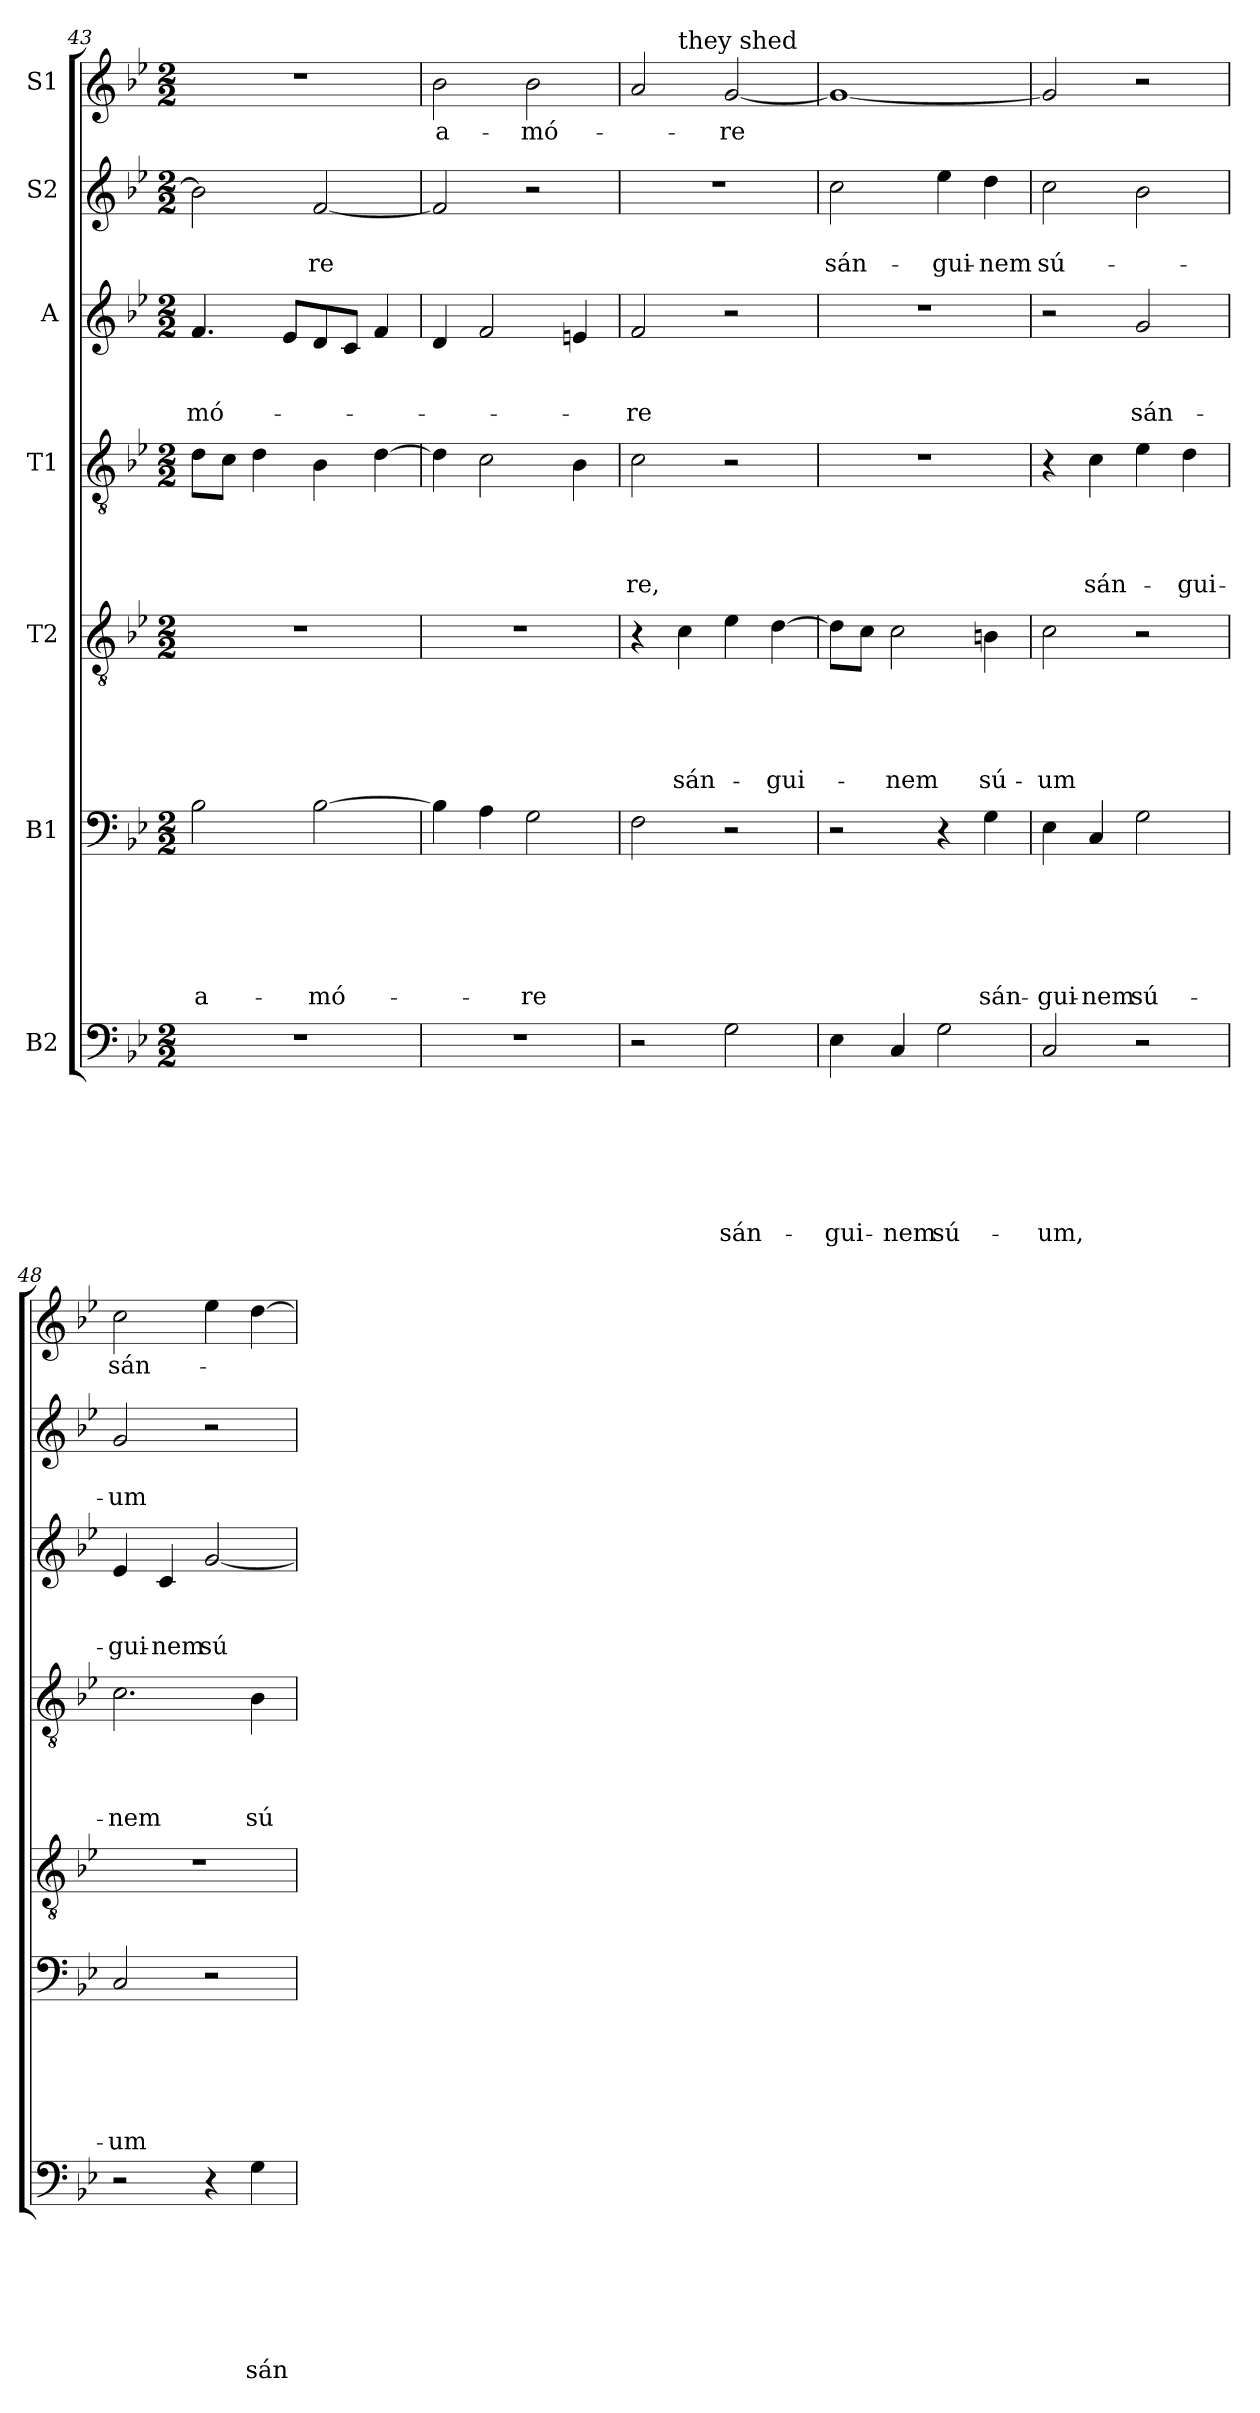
**kern	**text	**text	**text	**text	**text	**text	**text	**kern	**text	**text	**text	**text	**text	**text	**kern	**text	**text	**text	**text	**text	**kern	**text	**text	**text	**text	**kern	**text	**text	**text	**kern	**text	**text	**kern	**text
*part7	*part7	*part7	*part7	*part7	*part7	*part7	*part7	*part6	*part6	*part6	*part6	*part6	*part6	*part6	*part5	*part5	*part5	*part5	*part5	*part5	*part4	*part4	*part4	*part4	*part4	*part3	*part3	*part3	*part3	*part2	*part2	*part2	*part1	*part1
*staff7	*staff7	*staff7	*staff7	*staff7	*staff7	*staff7	*staff7	*staff6	*staff6	*staff6	*staff6	*staff6	*staff6	*staff6	*staff5	*staff5	*staff5	*staff5	*staff5	*staff5	*staff4	*staff4	*staff4	*staff4	*staff4	*staff3	*staff3	*staff3	*staff3	*staff2	*staff2	*staff2	*staff1	*staff1
*I"B2	*	*	*	*	*	*	*	*I"B1	*	*	*	*	*	*	*I"T2	*	*	*	*	*	*I"T1	*	*	*	*	*I"A	*	*	*	*I"S2	*	*	*I"S1	*
*clefF4	*	*	*	*	*	*	*	*clefF4	*	*	*	*	*	*	*clefGv2	*	*	*	*	*	*clefGv2	*	*	*	*	*clefG2	*	*	*	*clefG2	*	*	*clefG2	*
*k[b-e-]	*	*	*	*	*	*	*	*k[b-e-]	*	*	*	*	*	*	*k[b-e-]	*	*	*	*	*	*k[b-e-]	*	*	*	*	*k[b-e-]	*	*	*	*k[b-e-]	*	*	*k[b-e-]	*
*B-:	*	*	*	*	*	*	*	*B-:	*	*	*	*	*	*	*B-:	*	*	*	*	*	*B-:	*	*	*	*	*B-:	*	*	*	*B-:	*	*	*B-:	*
*M2/2	*	*	*	*	*	*	*	*M2/2	*	*	*	*	*	*	*M2/2	*	*	*	*	*	*M2/2	*	*	*	*	*M2/2	*	*	*	*M2/2	*	*	*M2/2	*
=43	=43	=43	=43	=43	=43	=43	=43	=43	=43	=43	=43	=43	=43	=43	=43	=43	=43	=43	=43	=43	=43	=43	=43	=43	=43	=43	=43	=43	=43	=43	=43	=43	=43	=43
!	!	!	!	!	!	!	!	!	!	!	!	!	!	!LO:LY:b	!	!	!	!	!	!	!	!	!	!	!	!	!	!	!LO:LY:b	!	!	!	!	!
1r	.	.	.	.	.	.	.	2B-\	.	.	.	.	.	a-	1r	.	.	.	.	.	8d\L	.	.	.	.	4.f/	.	.	-mó-	2b-\]	.	.	1r	.
.	.	.	.	.	.	.	.	.	.	.	.	.	.	.	.	.	.	.	.	.	8c\J	.	.	.	.	.	.	.	.	.	.	.	.	.
.	.	.	.	.	.	.	.	.	.	.	.	.	.	.	.	.	.	.	.	.	4d\	.	.	.	.	.	.	.	.	.	.	.	.	.
.	.	.	.	.	.	.	.	.	.	.	.	.	.	.	.	.	.	.	.	.	.	.	.	.	.	8e-/L	.	.	.	.	.	.	.	.
!	!	!	!	!	!	!	!	!	!	!	!	!	!	!LO:LY:b	!	!	!	!	!	!	!	!	!	!	!	!	!	!	!	!	!	!LO:LY:b	!	!
.	.	.	.	.	.	.	.	[2B-\	.	.	.	.	.	-mó-	.	.	.	.	.	.	4B-\	.	.	.	.	8d/	.	.	.	[2f/	.	-re	.	.
.	.	.	.	.	.	.	.	.	.	.	.	.	.	.	.	.	.	.	.	.	.	.	.	.	.	8c/J	.	.	.	.	.	.	.	.
.	.	.	.	.	.	.	.	.	.	.	.	.	.	.	.	.	.	.	.	.	[4d\	.	.	.	.	4f/	.	.	.	.	.	.	.	.
=44	=44	=44	=44	=44	=44	=44	=44	=44	=44	=44	=44	=44	=44	=44	=44	=44	=44	=44	=44	=44	=44	=44	=44	=44	=44	=44	=44	=44	=44	=44	=44	=44	=44	=44
!	!	!	!	!	!	!	!	!	!	!	!	!	!	!	!	!	!	!	!	!	!	!	!	!	!	!	!	!	!	!	!	!	!	!LO:LY:b
1r	.	.	.	.	.	.	.	4B-\]	.	.	.	.	.	.	1r	.	.	.	.	.	4d\]	.	.	.	.	4d/	.	.	.	2f/]	.	.	2b-\	a-
.	.	.	.	.	.	.	.	4A\	.	.	.	.	.	.	.	.	.	.	.	.	2c\	.	.	.	.	2f/	.	.	.	.	.	.	.	.
!	!	!	!	!	!	!	!	!	!	!	!	!	!	!LO:LY:b	!	!	!	!	!	!	!	!	!	!	!	!	!	!	!	!	!	!	!	!LO:LY:b
.	.	.	.	.	.	.	.	2G\	.	.	.	.	.	-re	.	.	.	.	.	.	.	.	.	.	.	.	.	.	.	2r	.	.	2b-\	-mó-
.	.	.	.	.	.	.	.	.	.	.	.	.	.	.	.	.	.	.	.	.	4B-\	.	.	.	.	4eni/	.	.	.	.	.	.	.	.
=45	=45	=45	=45	=45	=45	=45	=45	=45	=45	=45	=45	=45	=45	=45	=45	=45	=45	=45	=45	=45	=45	=45	=45	=45	=45	=45	=45	=45	=45	=45	=45	=45	=45	=45
!	!	!	!	!	!	!	!	!	!	!	!	!	!	!	!	!	!	!	!	!	!	!	!	!	!LO:LY:b	!	!	!	!LO:LY:b	!	!	!	!	!
*	*	*	*	*	*	*	*	*	*	*	*	*	*	*	*	*	*	*	*	*	*	*	*	*	*	*	*	*	*	*	*	*	*^	*
2r	.	.	.	.	.	.	.	2F\	.	.	.	.	.	.	4r	.	.	.	.	.	2c\	.	.	.	-re,	2f/	.	.	-re	1r	.	.	2a/	4ryy	.
!	!	!	!	!	!	!	!	!	!	!	!	!	!	!	!	!	!	!	!	!	!	!	!	!	!	!	!	!	!	!	!	!	!	!LO:TX:a:t=they shed	!
!	!	!	!	!	!	!	!	!	!	!	!	!	!	!	!	!	!	!	!	!LO:LY:b	!	!	!	!	!	!	!	!	!	!	!	!	!	!	!
.	.	.	.	.	.	.	.	.	.	.	.	.	.	.	4c\	.	.	.	.	sán-	.	.	.	.	.	.	.	.	.	.	.	.	.	2.ryy	.
!	!	!	!	!	!	!	!LO:LY:b	!	!	!	!	!	!	!	!	!	!	!	!	!	!	!	!	!	!	!	!	!	!	!	!	!	!	!	!LO:LY:b
2G\	.	.	.	.	.	.	sán-	2r	.	.	.	.	.	.	4e-\	.	.	.	.	.	2r	.	.	.	.	2r	.	.	.	.	.	.	[2g/	.	-re
!	!	!	!	!	!	!	!	!	!	!	!	!	!	!	!	!	!	!	!	!LO:LY:b	!	!	!	!	!	!	!	!	!	!	!	!	!	!	!
.	.	.	.	.	.	.	.	.	.	.	.	.	.	.	[4d\	.	.	.	.	-gui-	.	.	.	.	.	.	.	.	.	.	.	.	.	.	.
=46	=46	=46	=46	=46	=46	=46	=46	=46	=46	=46	=46	=46	=46	=46	=46	=46	=46	=46	=46	=46	=46	=46	=46	=46	=46	=46	=46	=46	=46	=46	=46	=46	=46	=46	=46
!	!	!	!	!	!	!	!	!	!	!	!	!	!	!	!	!	!	!	!	!	!	!	!	!	!	!	!	!	!	!	!	!	!LO:TX:a:t=their blood,	!	!
!	!	!	!	!	!	!	!LO:LY:b	!	!	!	!	!	!	!	!	!	!	!	!	!	!	!	!	!	!	!	!	!	!	!	!	!LO:LY:b	!	!	!
*	*	*	*	*	*	*	*	*	*	*	*	*	*	*	*	*	*	*	*	*	*	*	*	*	*	*	*	*	*	*	*	*	*v	*v	*
4E-\	.	.	.	.	.	.	-gui-	2r	.	.	.	.	.	.	8d\L]	.	.	.	.	.	1r	.	.	.	.	1r	.	.	.	2cc\	.	sán-	1g_	.
.	.	.	.	.	.	.	.	.	.	.	.	.	.	.	8c\J	.	.	.	.	.	.	.	.	.	.	.	.	.	.	.	.	.	.	.
!	!	!	!	!	!	!	!LO:LY:b	!	!	!	!	!	!	!	!	!	!	!	!	!LO:LY:b	!	!	!	!	!	!	!	!	!	!	!	!	!	!
4C/	.	.	.	.	.	.	-nem	.	.	.	.	.	.	.	2c\	.	.	.	.	-nem	.	.	.	.	.	.	.	.	.	.	.	.	.	.
!	!	!	!	!	!	!	!LO:LY:b	!	!	!	!	!	!	!	!	!	!	!	!	!	!	!	!	!	!	!	!	!	!	!	!	!LO:LY:b	!	!
2G\	.	.	.	.	.	.	sú-	4r	.	.	.	.	.	.	.	.	.	.	.	.	.	.	.	.	.	.	.	.	.	4ee-\	.	-gui-	.	.
!	!	!	!	!	!	!	!	!	!	!	!	!	!	!LO:LY:b	!	!	!	!	!	!LO:LY:b	!	!	!	!	!	!	!	!	!	!	!	!LO:LY:b	!	!
.	.	.	.	.	.	.	.	4G\	.	.	.	.	.	sán-	4Bni\	.	.	.	.	sú-	.	.	.	.	.	.	.	.	.	4dd\	.	-nem	.	.
=47	=47	=47	=47	=47	=47	=47	=47	=47	=47	=47	=47	=47	=47	=47	=47	=47	=47	=47	=47	=47	=47	=47	=47	=47	=47	=47	=47	=47	=47	=47	=47	=47	=47	=47
!	!	!	!	!	!	!	!LO:LY:b	!	!	!	!	!	!	!LO:LY:b	!	!	!	!	!	!LO:LY:b	!	!	!	!	!	!	!	!	!	!	!	!LO:LY:b	!	!
2C/	.	.	.	.	.	.	-um,	4E-\	.	.	.	.	.	-gui-	2c\	.	.	.	.	-um	4r	.	.	.	.	2r	.	.	.	2cc\	.	sú-	2g/]	.
!	!	!	!	!	!	!	!	!	!	!	!	!	!	!LO:LY:b	!	!	!	!	!	!	!	!	!	!	!LO:LY:b	!	!	!	!	!	!	!	!	!
.	.	.	.	.	.	.	.	4C/	.	.	.	.	.	-nem	.	.	.	.	.	.	4c\	.	.	.	sán-	.	.	.	.	.	.	.	.	.
!	!	!	!	!	!	!	!	!	!	!	!	!	!	!LO:LY:b	!	!	!	!	!	!	!	!	!	!	!	!	!	!	!LO:LY:b	!	!	!	!	!
2r	.	.	.	.	.	.	.	2G\	.	.	.	.	.	sú-	2r	.	.	.	.	.	4e-\	.	.	.	.	2g/	.	.	sán-	2b-\	.	.	2r	.
!	!	!	!	!	!	!	!	!	!	!	!	!	!	!	!	!	!	!	!	!	!	!	!	!	!LO:LY:b	!	!	!	!	!	!	!	!	!
.	.	.	.	.	.	.	.	.	.	.	.	.	.	.	.	.	.	.	.	.	4d\	.	.	.	-gui-	.	.	.	.	.	.	.	.	.
!!LO:PB:g=z
=48	=48	=48	=48	=48	=48	=48	=48	=48	=48	=48	=48	=48	=48	=48	=48	=48	=48	=48	=48	=48	=48	=48	=48	=48	=48	=48	=48	=48	=48	=48	=48	=48	=48	=48
!	!	!	!	!	!	!	!	!	!	!	!	!	!	!LO:LY:b	!	!	!	!	!	!	!	!	!	!	!LO:LY:b	!	!	!	!LO:LY:b	!	!	!LO:LY:b	!	!LO:LY:b
2r	.	.	.	.	.	.	.	2C/	.	.	.	.	.	-um	1r	.	.	.	.	.	2.c\	.	.	.	-nem	4e-/	.	.	-gui-	2g/	.	-um	2cc\	sán-
!	!	!	!	!	!	!	!	!	!	!	!	!	!	!	!	!	!	!	!	!	!	!	!	!	!	!	!	!	!LO:LY:b	!	!	!	!	!
.	.	.	.	.	.	.	.	.	.	.	.	.	.	.	.	.	.	.	.	.	.	.	.	.	.	4c/	.	.	-nem	.	.	.	.	.
!	!	!	!	!	!	!	!	!	!	!	!	!	!	!	!	!	!	!	!	!	!	!	!	!	!	!	!	!	!LO:LY:b	!	!	!	!	!
4r	.	.	.	.	.	.	.	2r	.	.	.	.	.	.	.	.	.	.	.	.	.	.	.	.	.	[2g/	.	.	sú-	2r	.	.	4ee-\	.
!	!	!	!	!	!	!	!LO:LY:b	!	!	!	!	!	!	!	!	!	!	!	!	!	!	!	!	!	!LO:LY:b	!	!	!	!	!	!	!	!	!
4G\	.	.	.	.	.	.	sán-	.	.	.	.	.	.	.	.	.	.	.	.	.	4B-\	.	.	.	sú-	.	.	.	.	.	.	.	[4dd\	.
=	=	=	=	=	=	=	=	=	=	=	=	=	=	=	=	=	=	=	=	=	=	=	=	=	=	=	=	=	=	=	=	=	=	=
*-	*-	*-	*-	*-	*-	*-	*-	*-	*-	*-	*-	*-	*-	*-	*-	*-	*-	*-	*-	*-	*-	*-	*-	*-	*-	*-	*-	*-	*-	*-	*-	*-	*-	*-
